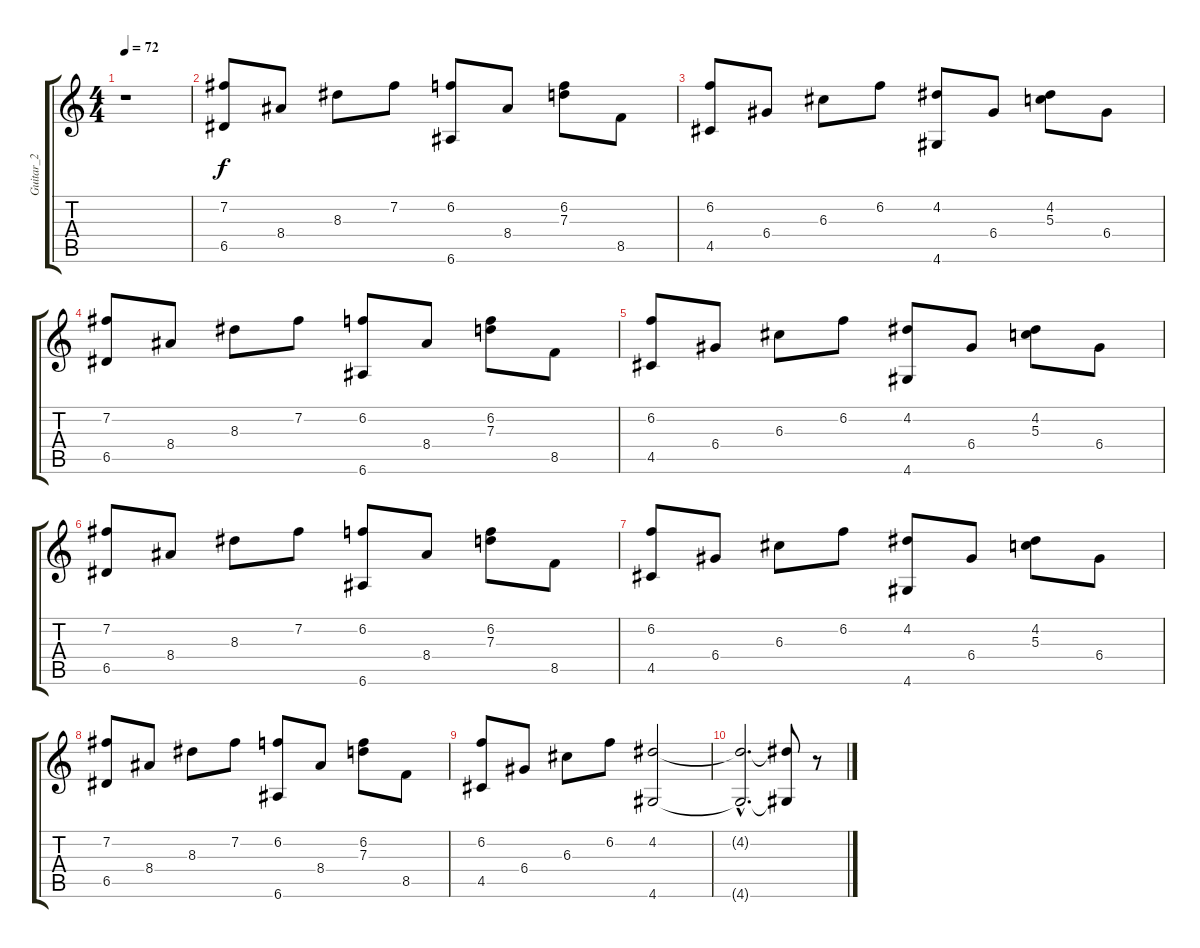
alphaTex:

\track ("Guitar_2" "Guitar_2") {instrument electricguitarclean}
\staff {score tabs}
\tuning (E4 B3 G3 D3 A2 E2) {hide}
\ts (4 4)
\tempo 72
\clef g2
\ks c
r.1{dy f} |
(7.2 6.5).8 8.4.8 8.3.8 7.2.8 (6.2 6.6).8 8.4.8 (6.2 7.3).8 8.5.8 |
(6.2 4.5).8 6.4.8 6.3.8 6.2.8 (4.2 4.6).8 6.4.8 (4.2 5.3).8 6.4.8 |
(7.2 6.5).8 8.4.8 8.3.8 7.2.8 (6.2 6.6).8 8.4.8 (6.2 7.3).8 8.5.8 |
(6.2 4.5).8 6.4.8 6.3.8 6.2.8 (4.2 4.6).8 6.4.8 (4.2 5.3).8 6.4.8 |
(7.2 6.5).8 8.4.8 8.3.8 7.2.8 (6.2 6.6).8 8.4.8 (6.2 7.3).8 8.5.8 |
(6.2 4.5).8 6.4.8 6.3.8 6.2.8 (4.2 4.6).8 6.4.8 (4.2 5.3).8 6.4.8 |
(7.2 6.5).8 8.4.8 8.3.8 7.2.8 (6.2 6.6).8 8.4.8 (6.2 7.3).8 8.5.8 |
(6.2 4.5).8 6.4.8 6.3.8 6.2.8 (4.2 4.6).2 |
(4.2{hac t} 4.6{hac t}).2{d} (4.2{t} 4.6{t}).8 r.8
